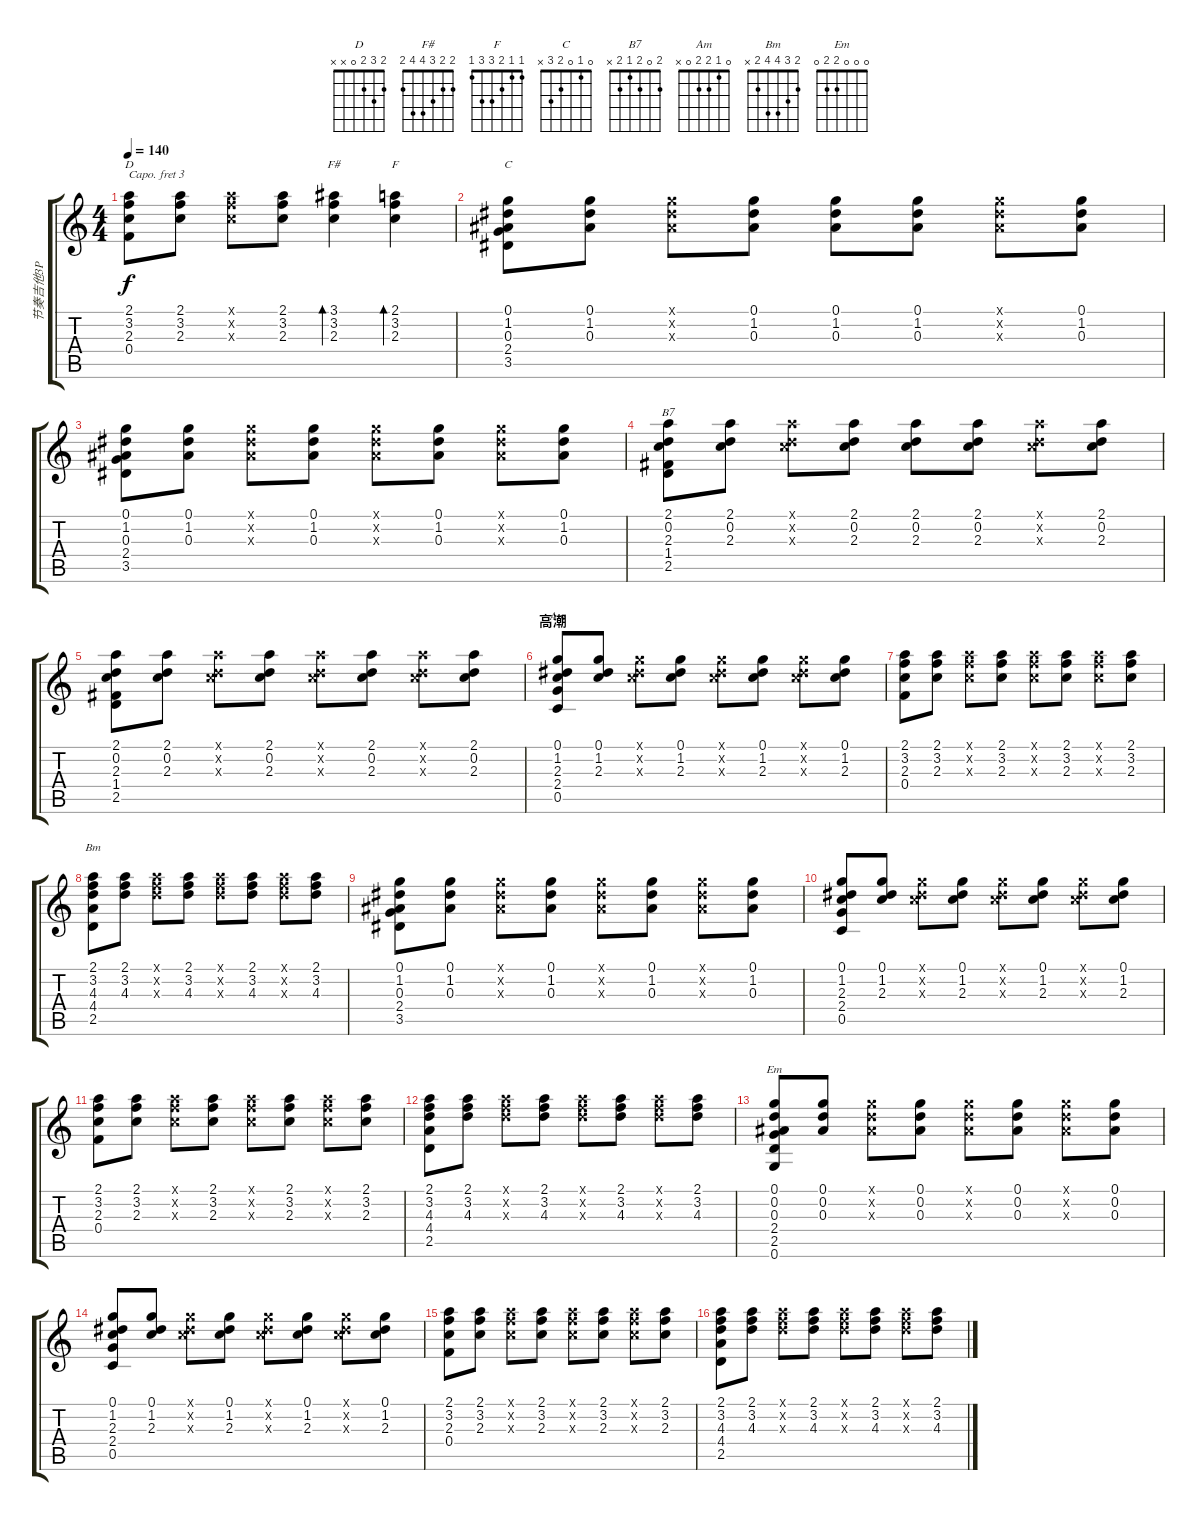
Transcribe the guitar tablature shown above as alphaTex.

\track ("节奏吉他3P" "节奏吉他3P") {instrument acousticguitarnylon}
\staff {score tabs}
\capo 3
\tuning (E4 B3 G3 D3 A2 E2) {hide}
\chord ("D" 2 3 2 0 x x)
\chord ("F#" 2 2 3 4 4 2)
\chord ("F" 1 1 2 3 3 1)
\chord ("C" 0 1 0 2 3 x)
\chord ("B7" 2 0 2 1 2 x)
\chord ("Am" 0 1 2 2 0 x)
\chord ("Bm" 2 3 4 4 2 x)
\chord ("Em" 0 0 0 2 2 0)
\ts (4 4)
\tempo 140
\clef g2
\ks c
(2.1 3.2 2.3 0.4).8{ch "D" dy f} (2.1 3.2 2.3).8 (2.1{x} 3.2{x} 2.3{x}).8 (2.1 3.2 2.3).8 (3.1 3.2 2.3).4{bd 120 ch "F#"} (2.1 3.2 2.3).4{bd 120 ch "F"} |
(0.1 1.2 0.3 2.4 3.5).8{ch "C"} (0.1 1.2 0.3).8 (0.1{x} 1.2{x} 0.3{x}).8 (0.1 1.2 0.3).8 (0.1 1.2 0.3).8 (0.1 1.2 0.3).8 (0.1{x} 1.2{x} 0.3{x}).8 (0.1 1.2 0.3).8 |
(0.1 1.2 0.3 2.4 3.5).8 (0.1 1.2 0.3).8 (0.1{x} 1.2{x} 0.3{x}).8 (0.1 1.2 0.3).8 (0.1{x} 1.2{x} 0.3{x}).8 (0.1 1.2 0.3).8 (0.1{x} 1.2{x} 0.3{x}).8 (0.1 1.2 0.3).8 |
(2.1 0.2 2.3 1.4 2.5).8{ch "B7"} (2.1 0.2 2.3).8 (2.1{x} 0.2{x} 2.3{x}).8 (2.1 0.2 2.3).8 (2.1 0.2 2.3).8 (2.1 0.2 2.3).8 (2.1{x} 0.2{x} 2.3{x}).8 (2.1 0.2 2.3).8 |
(2.1 0.2 2.3 1.4 2.5).8 (2.1 0.2 2.3).8 (2.1{x} 0.2{x} 2.3{x}).8 (2.1 0.2 2.3).8 (2.1{x} 0.2{x} 2.3{x}).8 (2.1 0.2 2.3).8 (2.1{x} 0.2{x} 2.3{x}).8 (2.1 0.2 2.3).8 |
\section ("" "高潮")
(0.1 1.2 2.3 2.4 0.5).8{ch "Am"} (0.1 1.2 2.3).8 (0.1{x} 1.2{x} 2.3{x}).8 (0.1 1.2 2.3).8 (0.1{x} 1.2{x} 2.3{x}).8 (0.1 1.2 2.3).8 (0.1{x} 1.2{x} 2.3{x}).8 (0.1 1.2 2.3).8 |
(2.1 3.2 2.3 0.4).8 (2.1 3.2 2.3).8 (2.1{x} 3.2{x} 2.3{x}).8 (2.1 3.2 2.3).8 (2.1{x} 3.2{x} 2.3{x}).8 (2.1 3.2 2.3).8 (2.1{x} 3.2{x} 2.3{x}).8 (2.1 3.2 2.3).8 |
(2.1 3.2 4.3 4.4 2.5).8{ch "Bm"} (2.1 3.2 4.3).8 (2.1{x} 3.2{x} 4.3{x}).8 (2.1 3.2 4.3).8 (2.1{x} 3.2{x} 4.3{x}).8 (2.1 3.2 4.3).8 (2.1{x} 3.2{x} 4.3{x}).8 (2.1 3.2 4.3).8 |
(0.1 1.2 0.3 2.4 3.5).8 (0.1 1.2 0.3).8 (0.1{x} 1.2{x} 0.3{x}).8 (0.1 1.2 0.3).8 (0.1{x} 1.2{x} 0.3{x}).8 (0.1 1.2 0.3).8 (0.1{x} 1.2{x} 0.3{x}).8 (0.1 1.2 0.3).8 |
(0.1 1.2 2.3 2.4 0.5).8 (0.1 1.2 2.3).8 (0.1{x} 1.2{x} 2.3{x}).8 (0.1 1.2 2.3).8 (0.1{x} 1.2{x} 2.3{x}).8 (0.1 1.2 2.3).8 (0.1{x} 1.2{x} 2.3{x}).8 (0.1 1.2 2.3).8 |
(2.1 3.2 2.3 0.4).8 (2.1 3.2 2.3).8 (2.1{x} 3.2{x} 2.3{x}).8 (2.1 3.2 2.3).8 (2.1{x} 3.2{x} 2.3{x}).8 (2.1 3.2 2.3).8 (2.1{x} 3.2{x} 2.3{x}).8 (2.1 3.2 2.3).8 |
(2.1 3.2 4.3 4.4 2.5).8 (2.1 3.2 4.3).8 (2.1{x} 3.2{x} 4.3{x}).8 (2.1 3.2 4.3).8 (2.1{x} 3.2{x} 4.3{x}).8 (2.1 3.2 4.3).8 (2.1{x} 3.2{x} 4.3{x}).8 (2.1 3.2 4.3).8 |
(0.1 0.2 0.3 2.4 2.5 0.6).8{ch "Em"} (0.1 0.2 0.3).8 (0.1{x} 0.2{x} 0.3{x}).8 (0.1 0.2 0.3).8 (0.1{x} 0.2{x} 0.3{x}).8 (0.1 0.2 0.3).8 (0.1{x} 0.2{x} 0.3{x}).8 (0.1 0.2 0.3).8 |
(0.1 1.2 2.3 2.4 0.5).8 (0.1 1.2 2.3).8 (0.1{x} 1.2{x} 2.3{x}).8 (0.1 1.2 2.3).8 (0.1{x} 1.2{x} 2.3{x}).8 (0.1 1.2 2.3).8 (0.1{x} 1.2{x} 2.3{x}).8 (0.1 1.2 2.3).8 |
(2.1 3.2 2.3 0.4).8 (2.1 3.2 2.3).8 (2.1{x} 3.2{x} 2.3{x}).8 (2.1 3.2 2.3).8 (2.1{x} 3.2{x} 2.3{x}).8 (2.1 3.2 2.3).8 (2.1{x} 3.2{x} 2.3{x}).8 (2.1 3.2 2.3).8 |
(2.1 3.2 4.3 4.4 2.5).8 (2.1 3.2 4.3).8 (2.1{x} 3.2{x} 4.3{x}).8 (2.1 3.2 4.3).8 (2.1{x} 3.2{x} 4.3{x}).8 (2.1 3.2 4.3).8 (2.1{x} 3.2{x} 4.3{x}).8 (2.1 3.2 4.3).8
